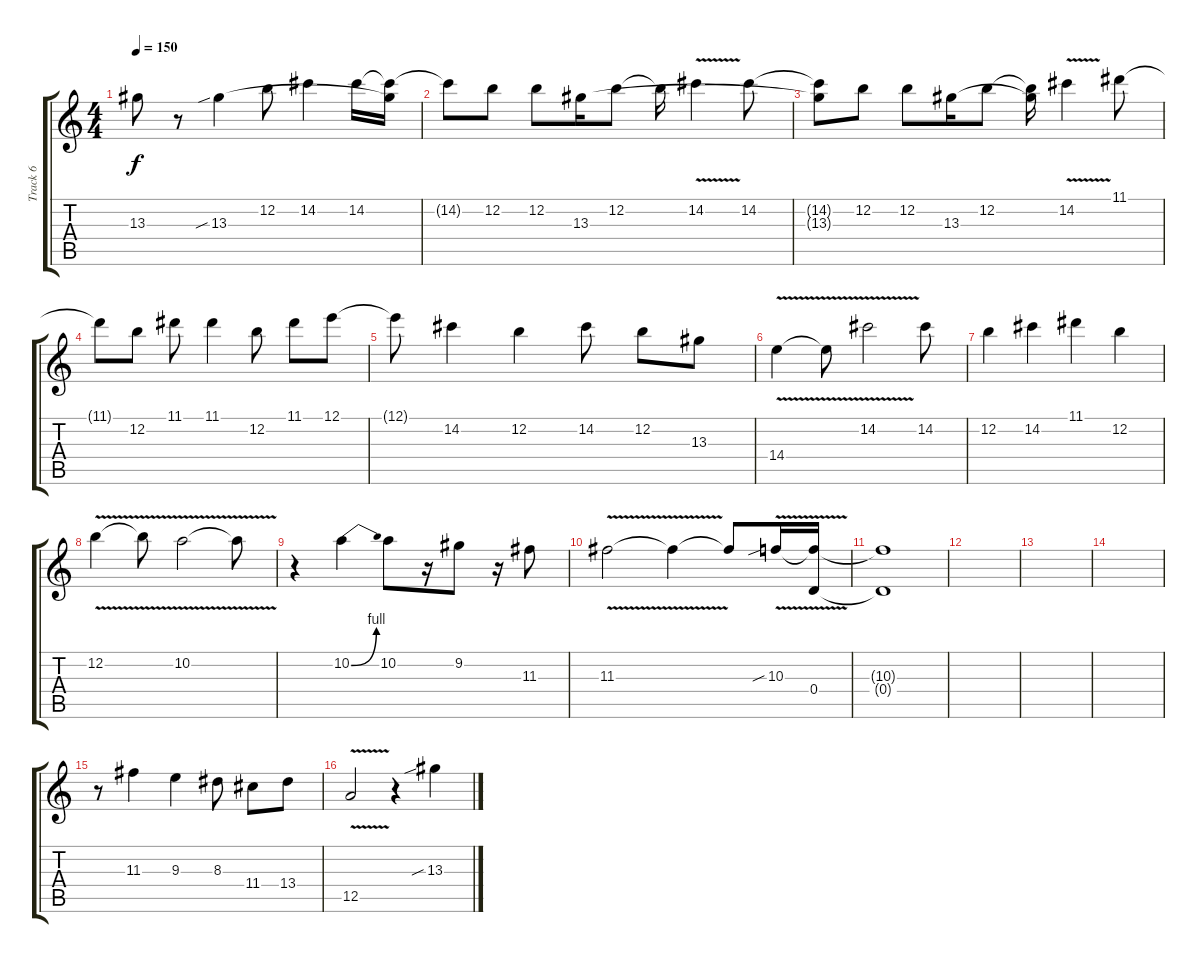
\track ("Track 6" "Track 6") {instrument overdrivenguitar}
\staff {score tabs}
\tuning (E4 B3 G3 D3 A2 E2) {hide}
\ts (4 4)
\tempo 150
\clef g2
\ks c
13.3{t}.8{dy f} r.8 13.3{sib}.4 12.2.8 14.2.4 14.2.16 (14.2{t} 13.3{t}).16 |
14.2{t}.8 12.2.8 12.2.8 13.3.16 12.2.8 12.2{t}.16 14.2{v}.4 14.2.8 |
(14.2{t} 13.3{t}).8 12.2.8 12.2.8 13.3.16 12.2.8 (12.2{t} 13.3{t}).16 14.2{v}.4 11.1.8 |
11.1{t}.8 12.2.8 11.1.8 11.1.4 12.2.8 11.1.8 12.1.8 |
12.1{t}.8 14.2.4 12.2.4 14.2.8 12.2.8 13.3.8 |
14.4{v}.4 14.4{t}.8 14.2{v}.2 14.2.8 |
12.2.4 14.2.4 11.1.4 12.2.4 |
12.2{v}.4 12.2{t}.8 10.2{v}.2 10.2{t}.8 |
r.4 10.2{be (bend 0 0 60 4)}.4 10.2.8 r.16 9.2.8 r.16 11.3.8 |
11.3{v}.2 11.3{t}.4 11.3{t}.8 10.3{v sib}.16 (10.3{t} 0.4).16 |
(10.3{t} 0.4{t}).1 |
|
|
|
r.8 11.3.4 9.3.4 8.3.8 11.4.8 13.4.8 |
12.5{v}.2 r.4 13.3{sib}.4
